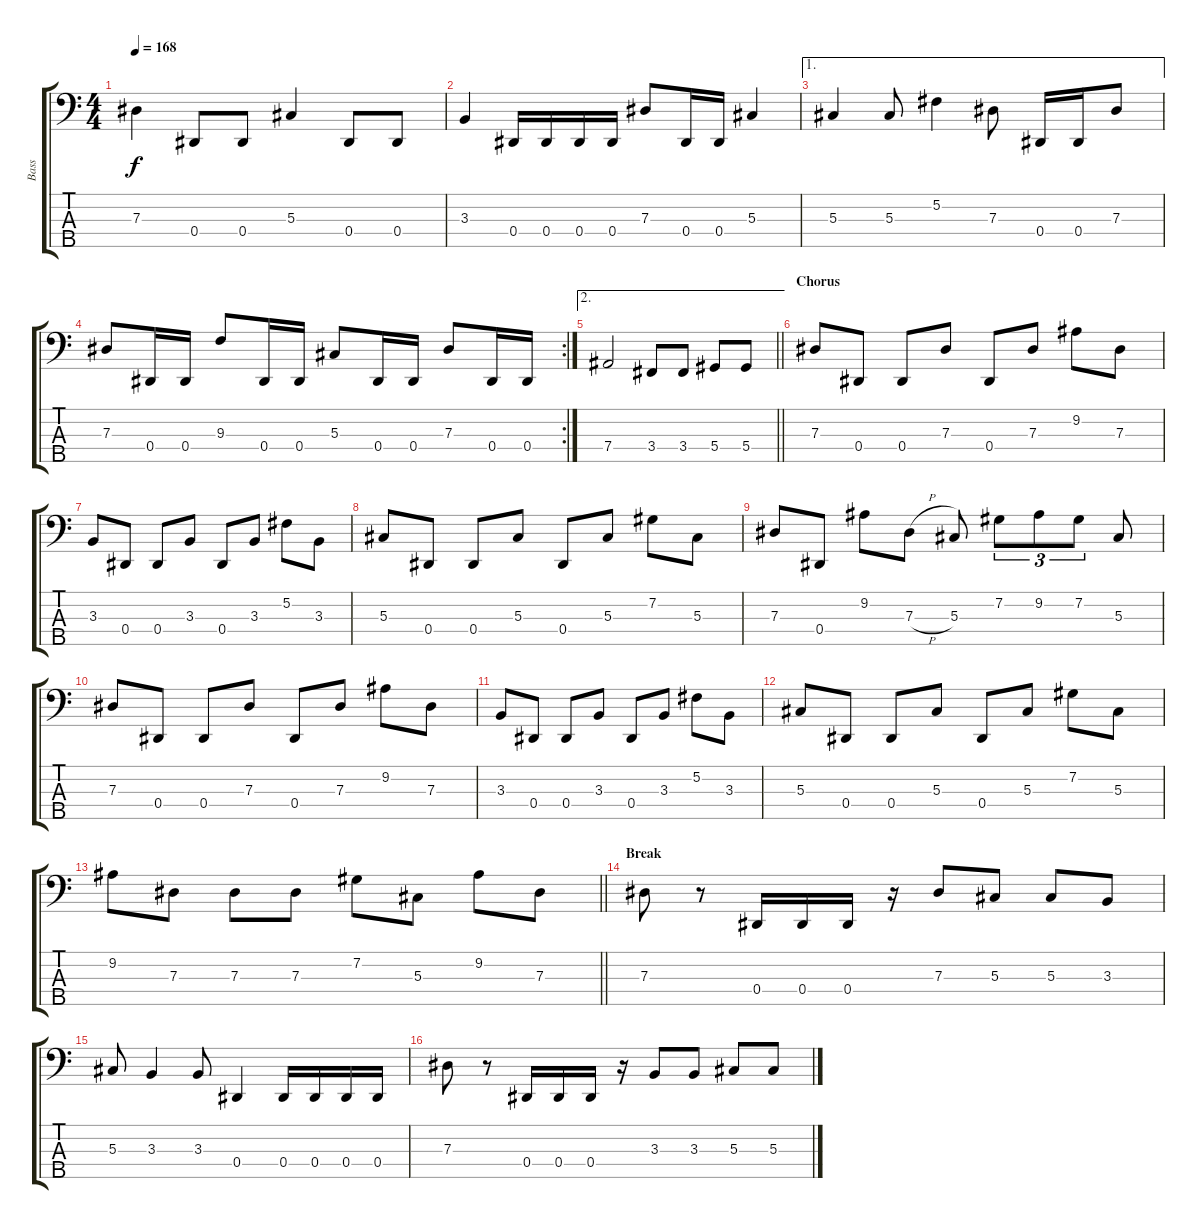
\track ("Bass" "Bass") {instrument electricbassfinger}
\staff {score tabs}
\tuning (Gb2 Db2 Ab1 Eb1 Bb0) {hide}
\ts (4 4)
\tempo 168
\clef f4
\ks c
7.3.4{dy f} 0.4.8 0.4.8 5.3.4 0.4.8 0.4.8 |
3.3.4 0.4.16 0.4.16 0.4.16 0.4.16 7.3.8 0.4.16 0.4.16 5.3.4 |
\ae 1
5.3.4 5.3.8 5.2.4 7.3.8 0.4.16 0.4.16 7.3.8 |
\rc 2
7.3.8 0.4.16 0.4.16 9.3.8 0.4.16 0.4.16 5.3.8 0.4.16 0.4.16 7.3.8 0.4.16 0.4.16 |
\ae 2
\barLineRight lightlight
7.4.2 3.4.8 3.4.8 5.4.8 5.4.8 |
\section ("" "Chorus")
7.3.8 0.4.8 0.4.8 7.3.8 0.4.8 7.3.8 9.2.8 7.3.8 |
3.3.8 0.4.8 0.4.8 3.3.8 0.4.8 3.3.8 5.2.8 3.3.8 |
5.3.8 0.4.8 0.4.8 5.3.8 0.4.8 5.3.8 7.2.8 5.3.8 |
7.3.8 0.4.8 9.2.8 7.3{h}.8 5.3.8 7.2.8{tu (3 2)} 9.2.8{tu (3 2)} 7.2.8{tu (3 2)} 5.3.8 |
7.3.8 0.4.8 0.4.8 7.3.8 0.4.8 7.3.8 9.2.8 7.3.8 |
3.3.8 0.4.8 0.4.8 3.3.8 0.4.8 3.3.8 5.2.8 3.3.8 |
5.3.8 0.4.8 0.4.8 5.3.8 0.4.8 5.3.8 7.2.8 5.3.8 |
\barLineRight lightlight
9.2.8 7.3.8 7.3.8 7.3.8 7.2.8 5.3.8 9.2.8 7.3.8 |
\section ("" "Break")
7.3.8 r.8 0.4.16 0.4.16 0.4.16 r.16 7.3.8 5.3.8 5.3.8 3.3.8 |
5.3.8 3.3.4 3.3.8 0.4.4 0.4.16 0.4.16 0.4.16 0.4.16 |
7.3.8 r.8 0.4.16 0.4.16 0.4.16 r.16 3.3.8 3.3.8 5.3.8 5.3.8
